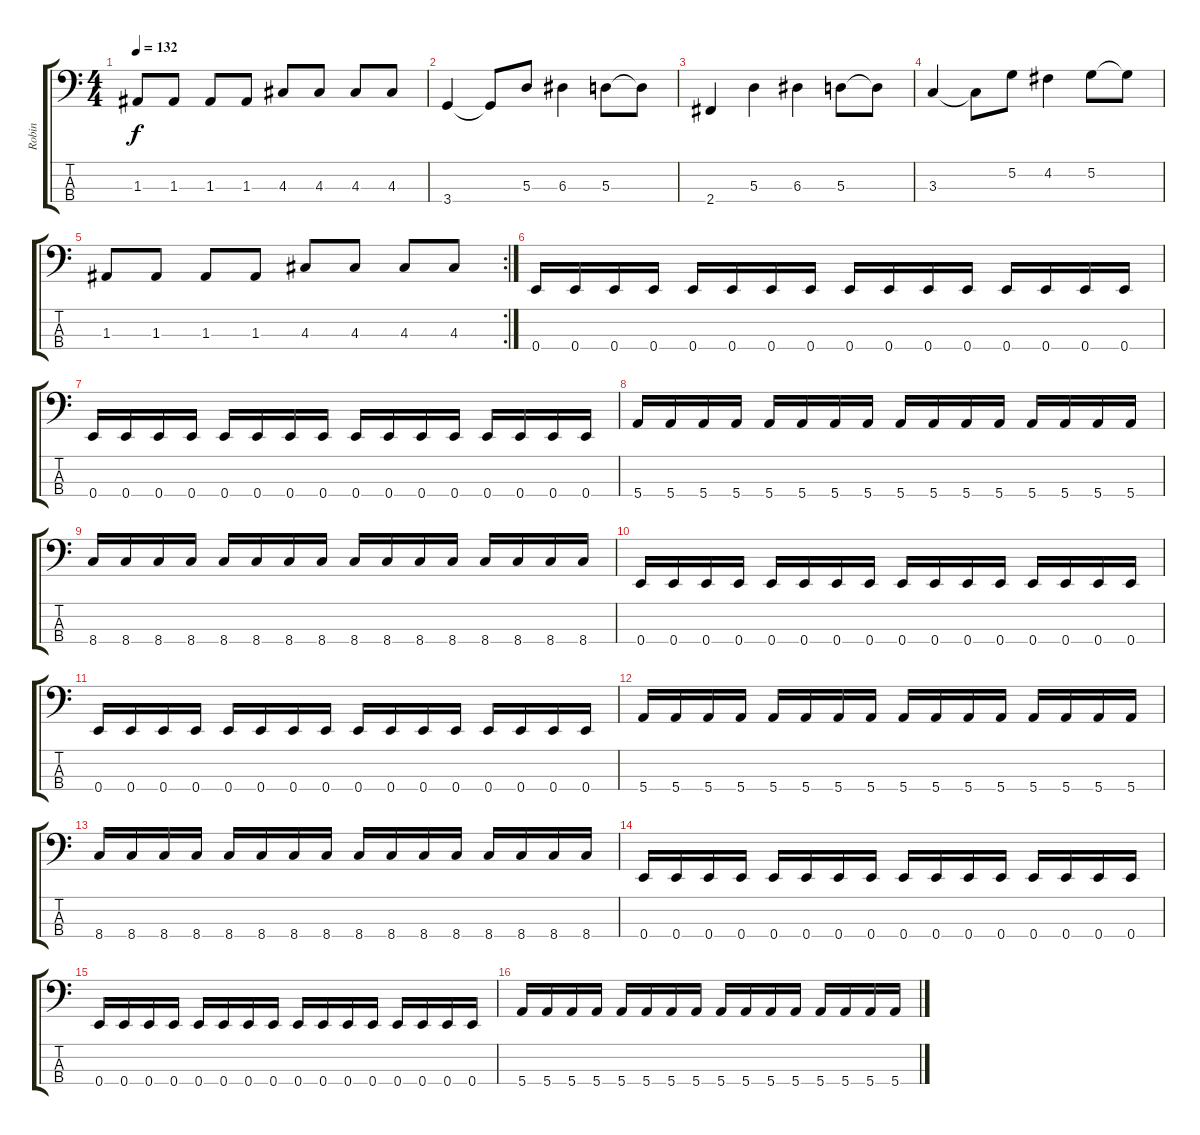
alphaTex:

\track ("Robin" "Robin") {instrument electricbasspick}
\staff {score tabs}
\tuning (G2 D2 A1 E1) {hide}
\ts (4 4)
\tempo 132
\clef f4
\ks c
1.3.8{dy f} 1.3.8 1.3.8 1.3.8 4.3.8 4.3.8 4.3.8 4.3.8 |
3.4.4 3.4{t}.8 5.3.8 6.3.4 5.3.8 5.3{t}.8 |
2.4.4 5.3.4 6.3.4 5.3.8 5.3{t}.8 |
3.3.4 3.3{t}.8 5.2.8 4.2.4 5.2.8 5.2{t}.8 |
\rc 2
1.3.8 1.3.8 1.3.8 1.3.8 4.3.8 4.3.8 4.3.8 4.3.8 |
0.4.16 0.4.16 0.4.16 0.4.16 0.4.16 0.4.16 0.4.16 0.4.16 0.4.16 0.4.16 0.4.16 0.4.16 0.4.16 0.4.16 0.4.16 0.4.16 |
0.4.16 0.4.16 0.4.16 0.4.16 0.4.16 0.4.16 0.4.16 0.4.16 0.4.16 0.4.16 0.4.16 0.4.16 0.4.16 0.4.16 0.4.16 0.4.16 |
5.4.16 5.4.16 5.4.16 5.4.16 5.4.16 5.4.16 5.4.16 5.4.16 5.4.16 5.4.16 5.4.16 5.4.16 5.4.16 5.4.16 5.4.16 5.4.16 |
8.4.16 8.4.16 8.4.16 8.4.16 8.4.16 8.4.16 8.4.16 8.4.16 8.4.16 8.4.16 8.4.16 8.4.16 8.4.16 8.4.16 8.4.16 8.4.16 |
0.4.16 0.4.16 0.4.16 0.4.16 0.4.16 0.4.16 0.4.16 0.4.16 0.4.16 0.4.16 0.4.16 0.4.16 0.4.16 0.4.16 0.4.16 0.4.16 |
0.4.16 0.4.16 0.4.16 0.4.16 0.4.16 0.4.16 0.4.16 0.4.16 0.4.16 0.4.16 0.4.16 0.4.16 0.4.16 0.4.16 0.4.16 0.4.16 |
5.4.16 5.4.16 5.4.16 5.4.16 5.4.16 5.4.16 5.4.16 5.4.16 5.4.16 5.4.16 5.4.16 5.4.16 5.4.16 5.4.16 5.4.16 5.4.16 |
8.4.16 8.4.16 8.4.16 8.4.16 8.4.16 8.4.16 8.4.16 8.4.16 8.4.16 8.4.16 8.4.16 8.4.16 8.4.16 8.4.16 8.4.16 8.4.16 |
0.4.16 0.4.16 0.4.16 0.4.16 0.4.16 0.4.16 0.4.16 0.4.16 0.4.16 0.4.16 0.4.16 0.4.16 0.4.16 0.4.16 0.4.16 0.4.16 |
0.4.16 0.4.16 0.4.16 0.4.16 0.4.16 0.4.16 0.4.16 0.4.16 0.4.16 0.4.16 0.4.16 0.4.16 0.4.16 0.4.16 0.4.16 0.4.16 |
5.4.16 5.4.16 5.4.16 5.4.16 5.4.16 5.4.16 5.4.16 5.4.16 5.4.16 5.4.16 5.4.16 5.4.16 5.4.16 5.4.16 5.4.16 5.4.16
